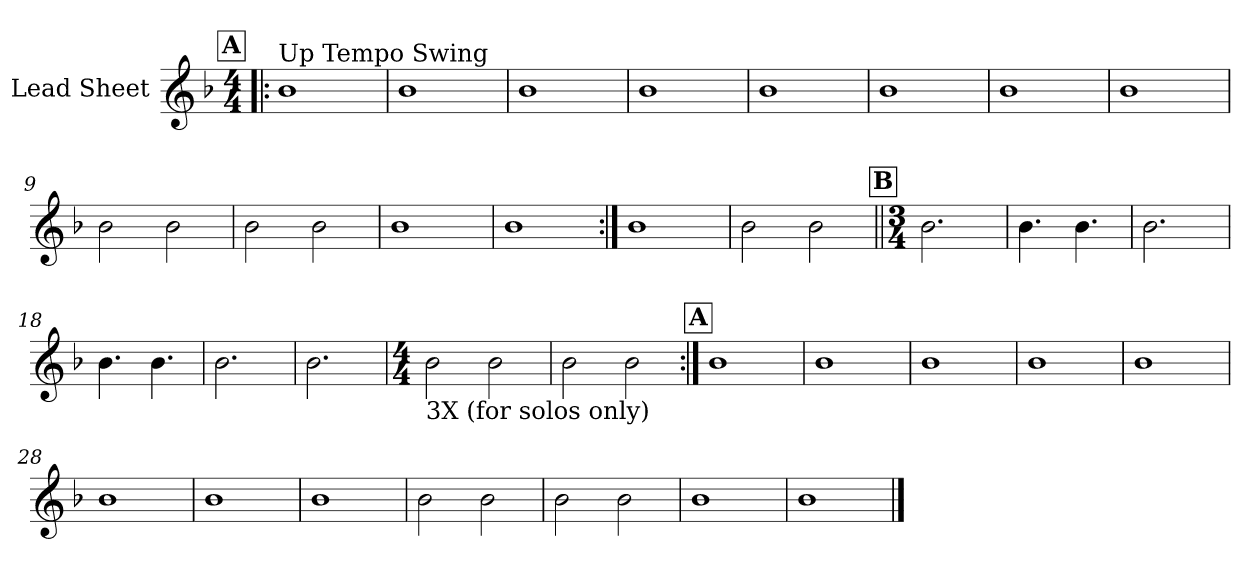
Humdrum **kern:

**kern
*part1
*staff1
*I"Lead Sheet
*clefG2
*k[b-]
*d:
*M4/4
!!LO:REH:place=s1:a:fs=14:t=A
=1!|:
!LO:TX:a:t=Up Tempo Swing
1b-
=2
1b-
=3
1b-
=4
1b-
!!LO:LB:g=z
=5
1b-
=6
1b-
=7
1b-
=8
1b-
!!LO:LB:g=z
=9
2b-\
2b-\
=10
2b-\
2b-\
=11
1b-
=12
1b-
!!LO:LB:g=z
=13:|!
1b-
=14
2b-\
2b-\
!!LO:LB:g=z
!!LO:REH:place=s1:a:fs=14:t=B
=15||
*M3/4
2.b-\
=16
4.b-\
4.b-\
=17
2.b-\
=18
4.b-\
4.b-\
!!LO:LB:g=z
=19
2.b-\
=20
2.b-\
=21
*M4/4
!LO:TX:b:t=3X (for solos only)
2b-\
2b-\
=22
2b-\
2b-\
!!LO:LB:g=z
!!LO:REH:place=s1:a:fs=14:t=A
=23:|!
1b-
=24
1b-
=25
1b-
=26
1b-
!!LO:LB:g=z
=27
1b-
=28
1b-
=29
1b-
=30
1b-
!!LO:LB:g=z
=31
2b-\
2b-\
=32
2b-\
2b-\
=33
1b-
=34
1b-
==
*-
